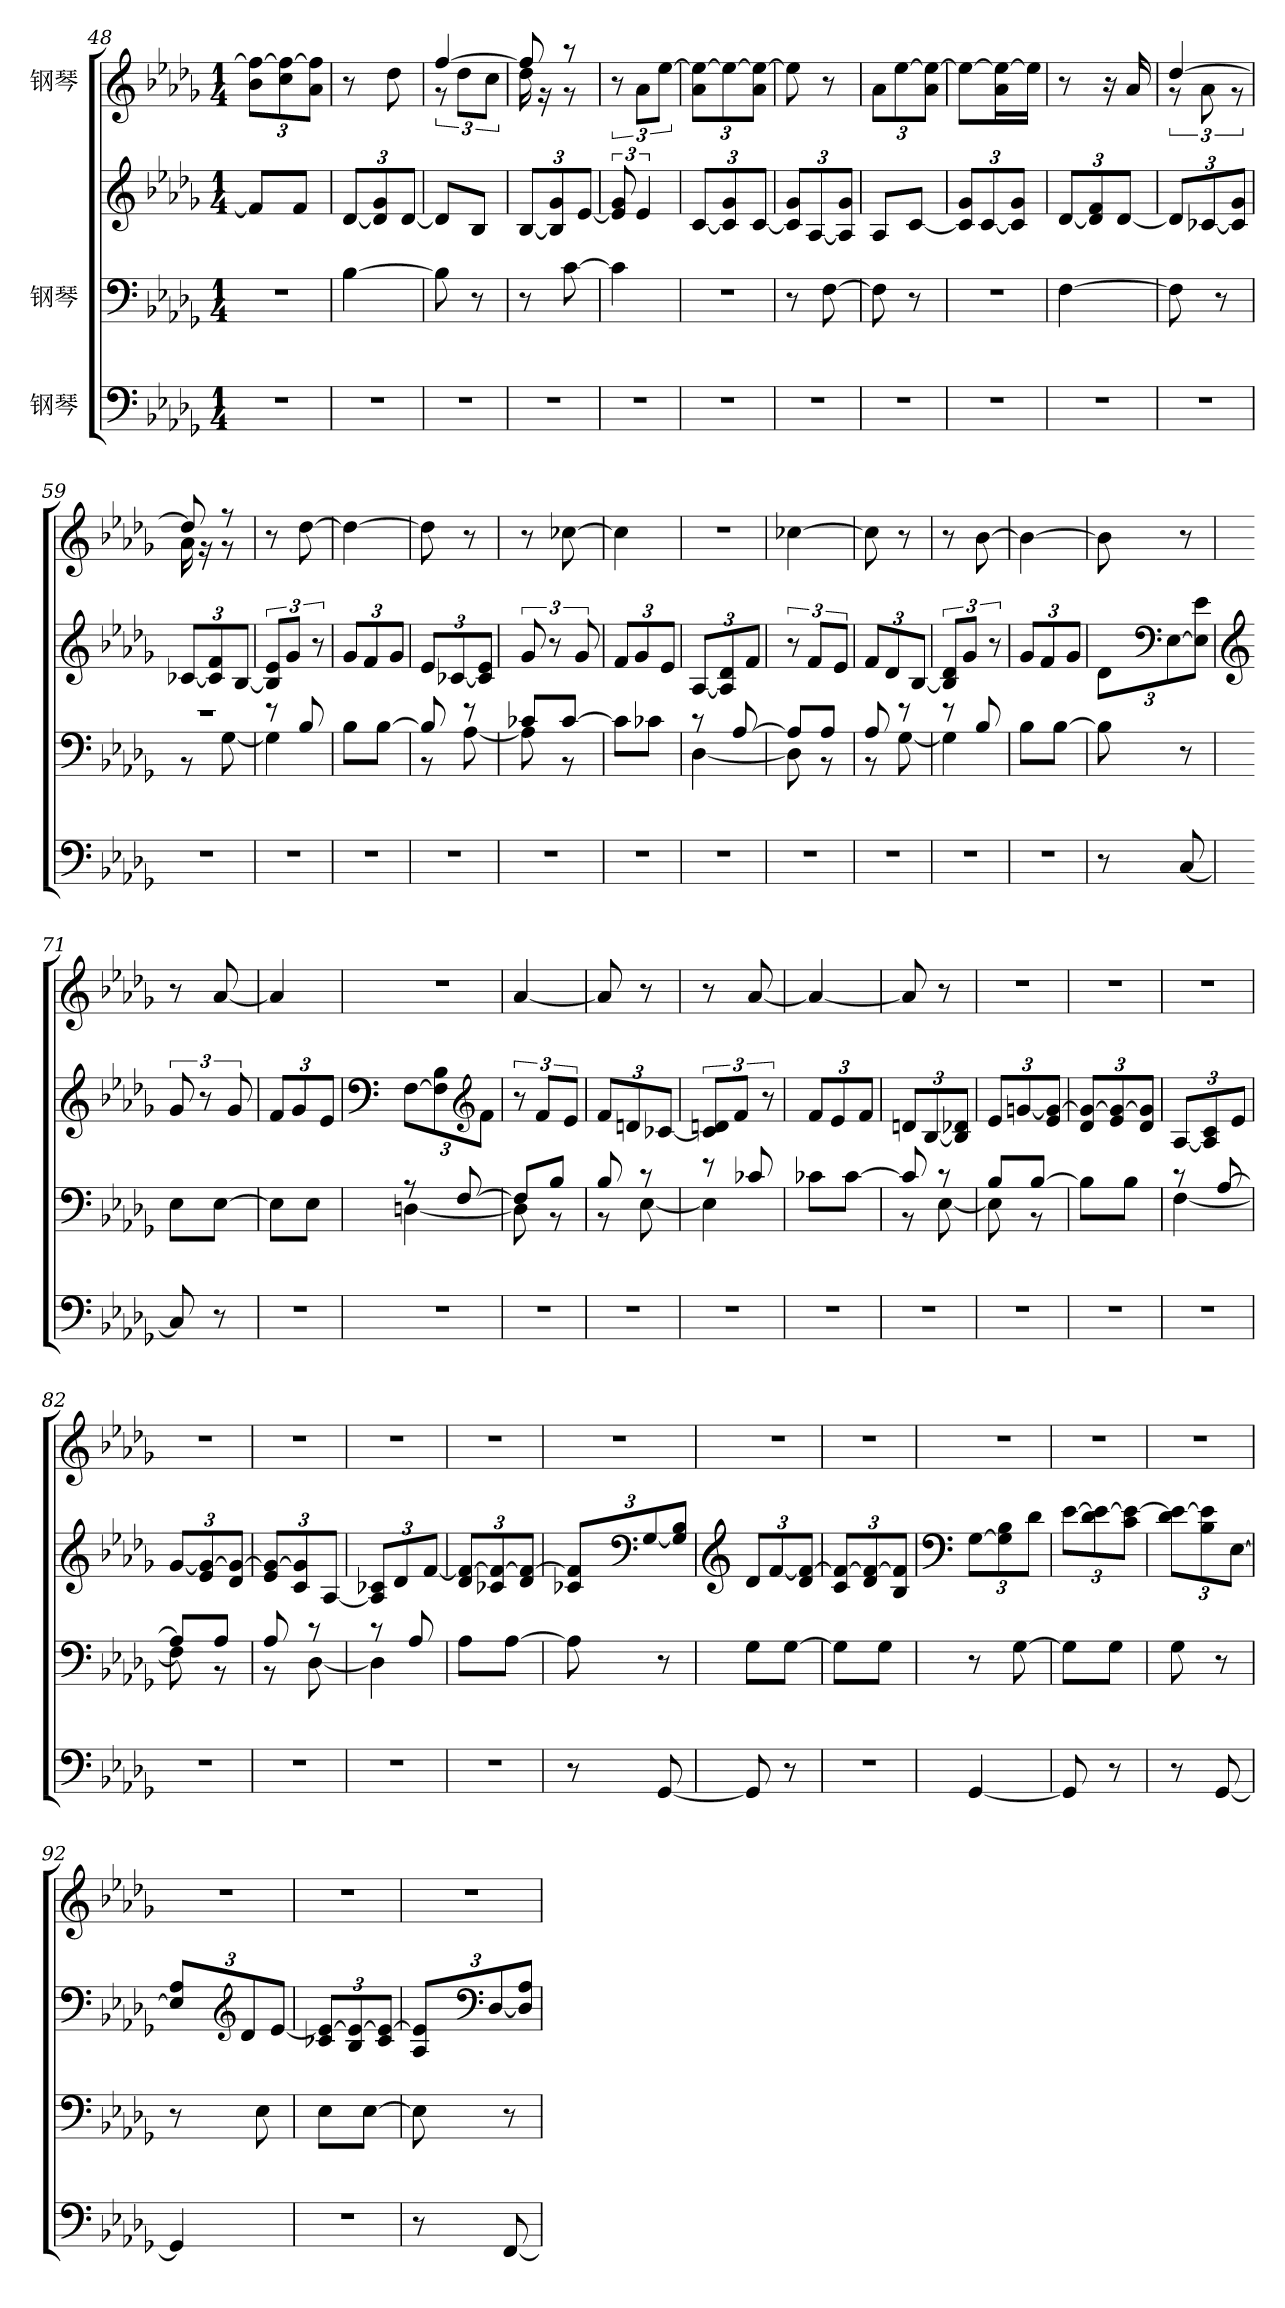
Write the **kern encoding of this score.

**kern	**kern	**kern	**kern
*part3	*part2	*part2	*part1
*staff4	*staff3	*staff2	*staff1
*I"钢琴	*I"钢琴	*	*I"钢琴
*clefF4	*clefF4	*clefG2	*clefG2
*k[b-e-a-d-g-]	*k[b-e-a-d-g-]	*k[b-e-a-d-g-]	*k[b-e-a-d-g-]
*M1/4	*M1/4	*M1/4	*M1/4
*	*	*	*Xbrackettup
=48	=48	=48	=48
4r	4r	8f/L]	12b-\ 12ff\_L
.	.	.	12cc\ 12ff\_
.	.	8f/J	.
.	.	.	12a-\ 12ff\]J
=49	=49	=49	=49
*	*	*Xbrackettup	*
4r	[4B-\	[12d-/L	8r
.	.	12d-/] 12g-/	.
.	.	.	8dd-\
.	.	[12d-/J	.
=50	=50	=50	=50
*	*	*	*^
*	*	*	*	*brackettup
4r	8B-\]	8d-/L]	[4ff/	12r
.	.	.	.	12dd-\L
.	8r	8B-/J	.	.
.	.	.	.	12cc\J
=51	=51	=51	=51	=51
4r	8r	[12B-/L	8ff/]	16dd-\
.	.	.	.	16r
.	.	12B-/] 12g-/	.	.
.	[8c\	.	8r	8r
.	.	[12e-/J	.	.
*	*	*	*v	*v
!!LO:LB:g=z
=52	=52	=52	=52
*	*	*brackettup	*
4r	4c\]	12e-/] 12g-/	12r
.	.	6e-/	12a-\L
.	.	.	[12ee-\J
=53	=53	=53	=53
*	*	*Xbrackettup	*Xbrackettup
4r	4r	[12c/L	12a-\ 12ee-\_L
.	.	12c/] 12g-/	12ee-\_
.	.	[12c/J	12a-\ 12ee-\_J
=54	=54	=54	=54
4r	8r	12c/] 12g-/L	8ee-\]
.	.	[12A-/	.
.	[8F\	.	8r
.	.	12A-/] 12g-/J	.
=55	=55	=55	=55
4r	8F\]	8A-/L	12a-\L
.	.	.	[12ee-\
.	8r	[8c/J	.
.	.	.	12a-\ 12ee-\_J
=56	=56	=56	=56
4r	4r	12c/] 12g-/L	8ee-\L_
.	.	[12c/	.
.	.	.	16a-\ 16ee-\_L
.	.	12c/] 12g-/J	.
.	.	.	16ee-\JJ]
=57	=57	=57	=57
4r	[4F\	[12d-/L	8r
.	.	12d-/] 12f/	.
.	.	.	16r
.	.	[12d-/J	.
.	.	.	16a-/
=58	=58	=58	=58
*	*	*	*^
*	*	*	*	*brackettup
4r	8F\]	12d-/L]	[4dd-/	12r
.	.	[12c-X/	.	12a-\
.	8r	.	.	.
.	.	12c-/] 12g-/J	.	12r
=59	=59	=59	=59	=59
*	*^	*	*	*
4r	4r	8r	[12c-X/L	8dd-/]	16a-\
.	.	.	.	.	16r
.	.	.	12c-/] 12f/	.	.
.	.	[8G-\	.	8r	8r
.	.	.	[12B-/J	.	.
*	*	*	*	*v	*v
!!LO:LB:g=z
=60	=60	=60	=60	=60
*	*	*	*brackettup	*
4r	8r	4G-\]	12B-/] 12e-/L	8r
.	.	.	12g-/J	.
.	8B-/	.	.	[8dd-\
.	.	.	12r	.
*	*v	*v	*	*
=61	=61	=61	=61
*	*	*Xbrackettup	*
4r	8B-\L	12g-/L	4dd-\_
.	.	12f/	.
.	[8B-\J	.	.
.	.	12g-/J	.
=62	=62	=62	=62
*	*^	*	*
4r	8B-/]	8r	12e-/L	8dd-\]
.	.	.	[12c-X/	.
.	8r	[8A-\	.	8r
.	.	.	12c-/] 12e-/J	.
=63	=63	=63	=63	=63
*	*	*	*brackettup	*
4r	8c-X/L	8A-\]	12g-/	8r
.	.	.	12r	.
.	[8c-/J	8r	.	[8cc-X\
.	.	.	12g-/	.
*	*v	*v	*	*
=64	=64	=64	=64
*	*	*Xbrackettup	*
4r	8c-\L]	12f/L	4cc-\]
.	.	12g-/	.
.	8c-X\J	.	.
.	.	12e-/J	.
=65	=65	=65	=65
*	*^	*	*
4r	8r	[4D-\	[12A-/L	4r
.	.	.	12A-/] 12d-/	.
.	[8A-/	.	.	.
.	.	.	12f/J	.
=66	=66	=66	=66	=66
*	*	*	*brackettup	*
4r	8A-/L]	8D-\]	12r	[4cc-X\
.	.	.	12f/L	.
.	8A-/J	8r	.	.
.	.	.	12e-/J	.
=67	=67	=67	=67	=67
*	*	*	*Xbrackettup	*
4r	8A-/	8r	12f/L	8cc-\]
.	.	.	12d-/	.
.	8r	[8G-\	.	8r
.	.	.	[12B-/J	.
=68	=68	=68	=68	=68
*	*	*	*brackettup	*
4r	8r	4G-\]	12B-/] 12d-/L	8r
.	.	.	12g-/J	.
.	8B-/	.	.	[8b-\
.	.	.	12r	.
*	*v	*v	*	*
!!LO:PB:g=z
=69	=69	=69	=69
*	*	*Xbrackettup	*
4r	8B-\L	12g-/L	4b-\_
.	.	12f/	.
.	[8B-\J	.	.
.	.	12g-/J	.
=70	=70	=70	=70
8r	8B-\]	12d-\L	8b-\]
*	*	*clefF4	*
.	.	[12E-\	.
[8C/	8r	.	8r
.	.	12E-\] 12e-\J	.
=71	=71	=71	=71
*	*	*clefG2	*
*	*	*brackettup	*
8C/]	8E-\L	12g-/	8r
.	.	12r	.
8r	[8E-\J	.	[8a-/
.	.	12g-/	.
=72	=72	=72	=72
*	*	*Xbrackettup	*
4r	8E-\L]	12f/L	4a-/]
.	.	12g-/	.
.	8E-\J	.	.
.	.	12e-/J	.
=73	=73	=73	=73
*	*	*clefF4	*
*	*^	*	*
4r	8r	[4Dn\	[12F\L	4r
.	.	.	12F\] 12B-\	.
.	[8F/	.	.	.
*	*	*	*clefG2	*
.	.	.	12f\J	.
=74	=74	=74	=74	=74
*	*	*	*brackettup	*
4r	8F/L]	8D\]	12r	[4a-/
.	.	.	12f/L	.
.	8B-/J	8r	.	.
.	.	.	12e-/J	.
=75	=75	=75	=75	=75
*	*	*	*Xbrackettup	*
4r	8B-/	8r	12f/L	8a-/]
.	.	.	12dn/	.
.	8r	[8E-\	.	8r
.	.	.	[12c-X/J	.
!!LO:LB:g=z
=76	=76	=76	=76	=76
*	*	*	*brackettup	*
4r	8r	4E-\]	12c-/] 12dn/L	8r
.	.	.	12f/J	.
.	8c-X/	.	.	[8a-/
.	.	.	12r	.
*	*v	*v	*	*
=77	=77	=77	=77
*	*	*Xbrackettup	*
4r	8c-X\L	12f/L	4a-/_
.	.	12e-/	.
.	[8c-\J	.	.
.	.	12f/J	.
=78	=78	=78	=78
*	*^	*	*
4r	8c-/]	8r	12dn/L	8a-/]
.	.	.	[12B-/	.
.	8r	[8E-\	.	8r
.	.	.	12B-/] 12d-X/J	.
=79	=79	=79	=79	=79
4r	8B-/L	8E-\]	12e-/L	4r
.	.	.	[12gn/	.
.	[8B-/J	8r	.	.
.	.	.	12e-/ 12g/_J	.
*	*v	*v	*	*
=80	=80	=80	=80
4r	8B-\L]	12d-/ 12g/_L	4r
.	.	12e-/ 12g/_	.
.	8B-\J	.	.
.	.	12d-/ 12g/]J	.
=81	=81	=81	=81
*	*^	*	*
4r	8r	[4F\	[12A-/L	4r
.	.	.	12A-/] 12c/	.
.	[8A-/	.	.	.
.	.	.	12e-/J	.
=82	=82	=82	=82	=82
4r	8A-/L]	8F\]	[12g-/L	4r
.	.	.	12e-/ 12g-/_	.
.	8A-/J	8r	.	.
.	.	.	12d-/ 12g-/_J	.
=83	=83	=83	=83	=83
4r	8A-/	8r	12e-/ 12g-/_L	4r
.	.	.	12c/ 12g-/]	.
.	8r	[8D-\	.	.
.	.	.	[12A-/J	.
!!LO:LB:g=z
=84	=84	=84	=84	=84
4r	8r	4D-\]	12A-/] 12c-X/L	4r
.	.	.	12d-/	.
.	8A-/	.	.	.
.	.	.	[12f/J	.
*	*v	*v	*	*
=85	=85	=85	=85
4r	8A-\L	12d-/ 12f/_L	4r
.	.	12c-X/ 12f/_	.
.	[8A-\J	.	.
.	.	12d-/ 12f/_J	.
=86	=86	=86	=86
8r	8A-\]	12c-X/ 12f/]L	4r
*	*	*clefF4	*
.	.	[12G-/	.
[8GG-/	8r	.	.
.	.	12G-/] 12B-/J	.
=87	=87	=87	=87
*	*	*clefG2	*
8GG-/]	8G-\L	12d-/L	4r
.	.	[12f/	.
8r	[8G-\J	.	.
.	.	12d-/ 12f/_J	.
=88	=88	=88	=88
4r	8G-\L]	12c/ 12f/_L	4r
.	.	12d-/ 12f/_	.
.	8G-\J	.	.
.	.	12B-/ 12f/]J	.
=89	=89	=89	=89
*	*	*clefF4	*
[4GG-/	8r	[12G-\L	4r
.	.	12G-\] 12B-\	.
.	[8G-\	.	.
.	.	12d-\J	.
=90	=90	=90	=90
8GG-/]	8G-\L]	[12e-\L	4r
.	.	12d-\ 12e-\_	.
8r	8G-\J	.	.
.	.	12c\ 12e-\_J	.
!!LO:PB:g=z
=91	=91	=91	=91
8r	8G-\	12d-\ 12e-\_L	4r
.	.	12B-\ 12e-\]	.
[8GG-/	8r	.	.
.	.	[12E-\J	.
=92	=92	=92	=92
4GG-/]	8r	12E-/] 12A-/L	4r
*	*	*clefG2	*
.	.	12d-/	.
.	8E-\	.	.
.	.	[12e-/J	.
=93	=93	=93	=93
4r	8E-\L	12c-X/ 12e-/_L	4r
.	.	12B-/ 12e-/_	.
.	[8E-\J	.	.
.	.	12c-/ 12e-/_J	.
=94	=94	=94	=94
8r	8E-\]	12A-/ 12e-/]L	4r
*	*	*clefF4	*
.	.	[12D-/	.
[8FF/	8r	.	.
.	.	12D-/] 12A-/J	.
=	=	=	=
*-	*-	*-	*-
